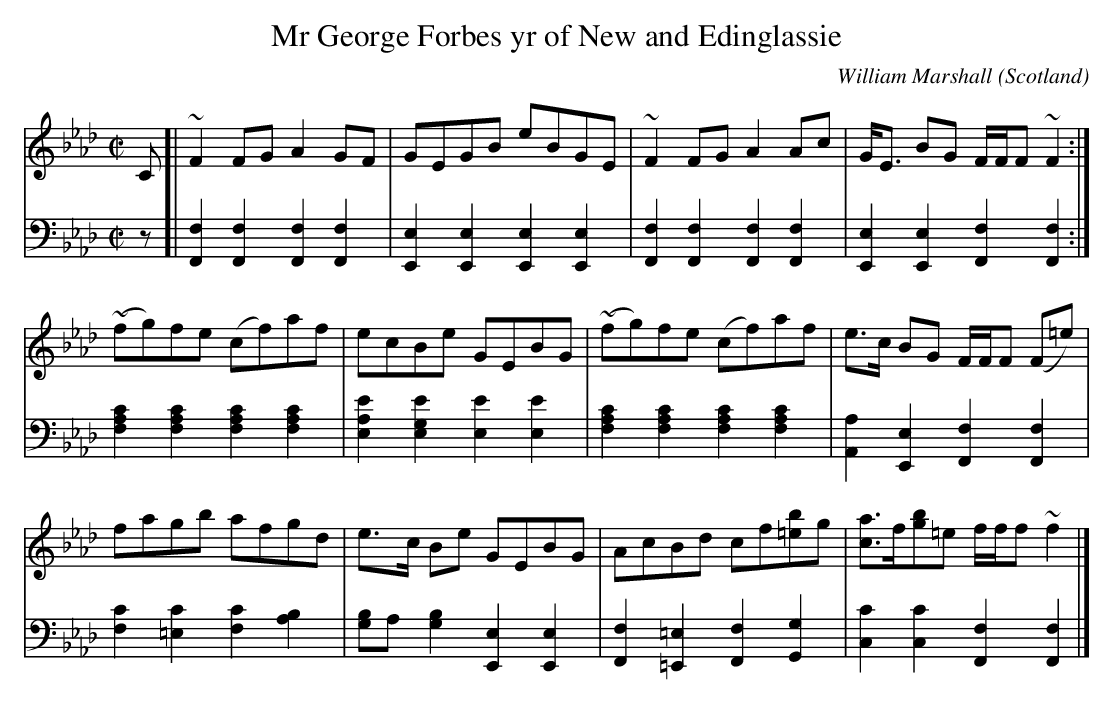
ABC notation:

X:1
T:Mr George Forbes yr of New and Edinglassie
C:William Marshall
L:1/8
M:C|
O:Scotland
K:Ab major
C [| \
~F2 FG A2 GF | GEGB eBGE | ~F2 FG A2 Ac | G<E BG F/F/F ~F2 :|
(~fg)fe (cf)af | ecBe GEBG | (~fg)fe (cf)af | e>c BG F/F/F (F=e) |
fagb afgd | e>c Be GEBG | AcBd cf[b=e]g | [ca]>f[bg]=e f/f/f ~f2 |]
V:2 clef=bass octave=-2
L:1/4
z/ [| \
[Ff][Ff][Ff][Ff] | [Ee][Ee][Ee][Ee] |\
[Ff][Ff][Ff][Ff] | [Ee][Ee][Ff][Ff] :|
[fac'][fac'][fac'][fac'] | [eae'][ege'][ee'][ee'] | \
[fac'][fac'][fac'][fac'] | [Aa][Ee][Ff][Ff] |\
[fc'][=ec'][fc'][ab] | [gb]/a/[gb][Ee][Ee] |
[Ff][=E=e][Ff][Gg] | [cc'][cc'][Ff][Ff] |]
